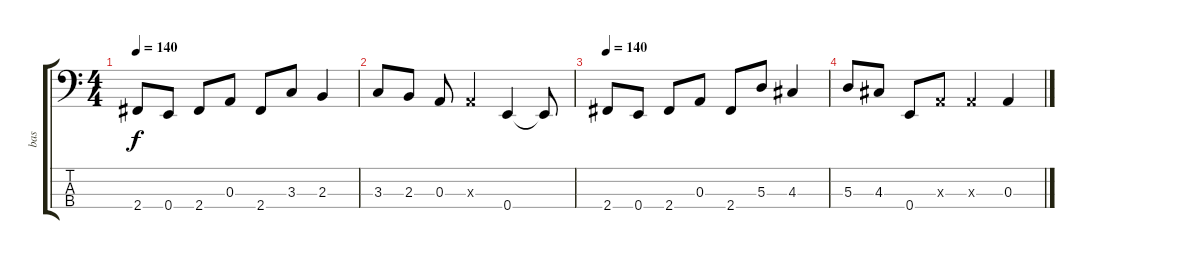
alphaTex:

\track ("bas" "bas") {instrument electricbassfinger}
\staff {score tabs}
\tuning (G2 D2 A1 E1) {hide}
\ts (4 4)
\tempo 140
\clef f4
\ks c
2.4.8{dy f} 0.4.8 2.4.8 0.3.8 2.4.8 3.3.8 2.3.4 |
3.3.8 2.3.8 0.3.8 0.3{x}.4 0.4.4 0.4{t}.8 |
\tempo 140
2.4.8 0.4.8 2.4.8 0.3.8 2.4.8 5.3.8 4.3.4 |
5.3.8 4.3.8 0.4.8 0.3{x}.8 0.3{x}.4 0.3.4
